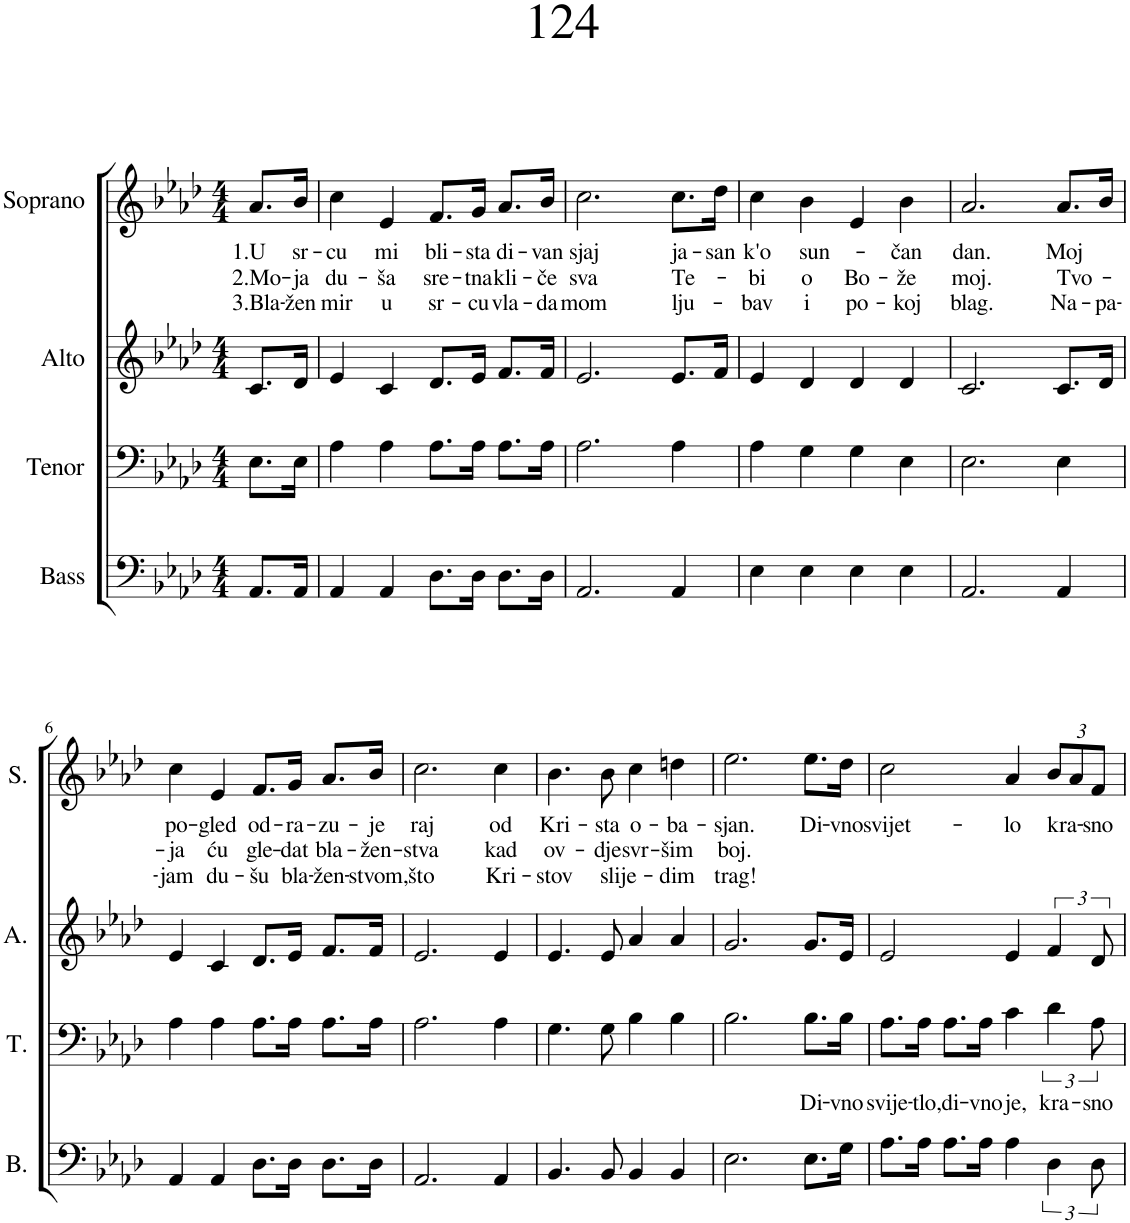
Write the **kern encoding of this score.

**kern	**kern	**text	**kern	**kern	**text	**text	**text
*part4	*part3	*part3	*part2	*part1	*part1	*part1	*part1
*staff4	*staff3	*staff3	*staff2	*staff1	*staff1	*staff1	*staff1
*I"Bass	*I"Tenor	*	*I"Alto	*I"Soprano	*	*	*
*I'B.	*I'T.	*	*I'A.	*I'S.	*	*	*
*clefF4	*clefF4	*	*clefG2	*clefG2	*	*	*
*k[b-e-a-d-]	*k[b-e-a-d-]	*	*k[b-e-a-d-]	*k[b-e-a-d-]	*	*	*
*M4/4	*M4/4	*	*M4/4	*M4/4	*	*	*
=1	=1	=1	=1	=1	=1	=1	=1
!	!	!	!	!	!LO:LY:b	!LO:LY:b	!LO:LY:b
8.AA-/L	8.E-\L	.	8.c/L	8.a-/L	1.U	2.Mo-	3.Bla-
!	!	!	!	!	!LO:LY:b	!LO:LY:b	!LO:LY:b
16AA-/Jk	16E-\Jk	.	16d-/Jk	16b-/Jk	sr-	-ja	-žen
=2	=2	=2	=2	=2	=2	=2	=2
!	!	!	!	!	!LO:LY:b	!LO:LY:b	!LO:LY:b
4AA-/	4A-\	.	4e-/	4cc\	-cu	du-	mir
!	!	!	!	!	!LO:LY:b	!LO:LY:b	!LO:LY:b
4AA-/	4A-\	.	4c/	4e-/	mi	-ša	u
!	!	!	!	!	!LO:LY:b	!LO:LY:b	!LO:LY:b
8.D-\L	8.A-\L	.	8.d-/L	8.f/L	bli-	sre-	sr-
!	!	!	!	!	!LO:LY:b	!LO:LY:b	!LO:LY:b
16D-\Jk	16A-\Jk	.	16e-/Jk	16g/Jk	-sta	-tna	-cu
!	!	!	!	!	!LO:LY:b	!LO:LY:b	!LO:LY:b
8.D-\L	8.A-\L	.	8.f/L	8.a-/L	di-	kli-	vla-
!	!	!	!	!	!LO:LY:b	!LO:LY:b	!LO:LY:b
16D-\Jk	16A-\Jk	.	16f/Jk	16b-/Jk	-van	-če	-da
=3	=3	=3	=3	=3	=3	=3	=3
!	!	!	!	!	!LO:LY:b	!LO:LY:b	!LO:LY:b
2.AA-/	2.A-\	.	2.e-/	2.cc\	sjaj	sva	mom
!	!	!	!	!	!LO:LY:b	!LO:LY:b	!LO:LY:b
4AA-/	4A-\	.	8.e-/L	8.cc\L	ja-	Te-	lju-
!	!	!	!	!	!LO:LY:b	!	!
.	.	.	16f/Jk	16dd-\Jk	-san	.	.
=4	=4	=4	=4	=4	=4	=4	=4
!	!	!	!	!	!LO:LY:b	!LO:LY:b	!LO:LY:b
4E-\	4A-\	.	4e-/	4cc\	k'o	-bi	-bav
!	!	!	!	!	!LO:LY:b	!LO:LY:b	!LO:LY:b
4E-\	4G\	.	4d-/	4b-\	sun-	o	i
!	!	!	!	!	!	!LO:LY:b	!LO:LY:b
4E-\	4G\	.	4d-/	4e-/	.	Bo-	po-
!	!	!	!	!	!LO:LY:b	!LO:LY:b	!LO:LY:b
4E-\	4E-\	.	4d-/	4b-\	-čan	-že	-koj
=5	=5	=5	=5	=5	=5	=5	=5
!	!	!	!	!	!LO:LY:b	!LO:LY:b	!LO:LY:b
2.AA-/	2.E-\	.	2.c/	2.a-/	dan.	moj.	blag.
!	!	!	!	!	!LO:LY:b	!LO:LY:b	!LO:LY:b
4AA-/	4E-\	.	8.c/L	8.a-/L	Moj	Tvo-	Na-
!	!	!	!	!	!	!	!LO:LY:b
.	.	.	16d-/Jk	16b-/Jk	.	.	-pa-
!!LO:LB:g=z
=6	=6	=6	=6	=6	=6	=6	=6
!	!	!	!	!	!LO:LY:b	!LO:LY:b	!LO:LY:b
4AA-/	4A-\	.	4e-/	4cc\	po-	-ja	-jam
!	!	!	!	!	!LO:LY:b	!LO:LY:b	!LO:LY:b
4AA-/	4A-\	.	4c/	4e-/	-gled	ću	du-
!	!	!	!	!	!LO:LY:b	!LO:LY:b	!LO:LY:b
8.D-\L	8.A-\L	.	8.d-/L	8.f/L	od-	gle-	-šu
!	!	!	!	!	!LO:LY:b	!LO:LY:b	!LO:LY:b
16D-\Jk	16A-\Jk	.	16e-/Jk	16g/Jk	-ra-	-dat	bla-
!	!	!	!	!	!LO:LY:b	!LO:LY:b	!LO:LY:b
8.D-\L	8.A-\L	.	8.f/L	8.a-/L	-zu-	bla-	-žen-
!	!	!	!	!	!LO:LY:b	!LO:LY:b	!LO:LY:b
16D-\Jk	16A-\Jk	.	16f/Jk	16b-/Jk	-je	-žen-	-stvom,
=7	=7	=7	=7	=7	=7	=7	=7
!	!	!	!	!	!LO:LY:b	!LO:LY:b	!LO:LY:b
2.AA-/	2.A-\	.	2.e-/	2.cc\	raj	-stva	što
!	!	!	!	!	!LO:LY:b	!LO:LY:b	!LO:LY:b
4AA-/	4A-\	.	4e-/	4cc\	od	kad	Kri-
=8	=8	=8	=8	=8	=8	=8	=8
!	!	!	!	!	!LO:LY:b	!LO:LY:b	!LO:LY:b
4.BB-/	4.G\	.	4.e-/	4.b-\	Kri-	ov-	-stov
!	!	!	!	!	!LO:LY:b	!LO:LY:b	!LO:LY:b
8BB-/	8G\	.	8e-/	8b-\	-sta	-dje	slije-
!	!	!	!	!	!LO:LY:b	!LO:LY:b	!
4BB-/	4B-\	.	4a-/	4cc\	o-	svr-	.
!	!	!	!	!	!LO:LY:b	!LO:LY:b	!LO:LY:b
4BB-/	4B-\	.	4a-/	4ddn\	-ba-	-šim	-dim
=9	=9	=9	=9	=9	=9	=9	=9
!	!	!	!	!	!LO:LY:b	!LO:LY:b	!LO:LY:b
2.E-\	2.B-\	.	2.g/	2.ee-\	-sjan.	boj.	trag!
!	!	!LO:LY:b	!	!	!LO:LY:b	!	!
8.E-\L	8.B-\L	Di-	8.g/L	8.ee-\L	Di-	.	.
!	!	!LO:LY:b	!	!	!LO:LY:b	!	!
16G\Jk	16B-\Jk	-vno	16e-/Jk	16dd-\Jk	-vno	.	.
=10	=10	=10	=10	=10	=10	=10	=10
!	!	!LO:LY:b	!	!	!LO:LY:b	!	!
8.A-\L	8.A-\L	svije-	2e-/	2cc\	svijet-	.	.
!	!	!LO:LY:b	!	!	!	!	!
16A-\Jk	16A-\Jk	-tlo,	.	.	.	.	.
!	!	!LO:LY:b	!	!	!	!	!
8.A-\L	8.A-\L	di-	.	.	.	.	.
!	!	!LO:LY:b	!	!	!	!	!
16A-\Jk	16A-\Jk	-vno	.	.	.	.	.
!	!	!LO:LY:b	!	!	!LO:LY:b	!	!
4A-\	4c\	je,	4e-/	4a-/	-lo	.	.
!	!	!LO:LY:b	!	!	!	!	!
*	*	*	*	*Xbrackettup	*	*	*
!	!	!	!	!	!LO:LY:b	!	!
6D-\	6d-\	kra-	6f/	12b-/L	kra-	.	.
.	.	.	.	12a-/	.	.	.
!	!	!LO:LY:b	!	!	!LO:LY:b	!	!
12D-\	12A-\	-sno	12d-/	12f/J	-sno	.	.
=	=	=	=	=	=	=	=
*-	*-	*-	*-	*-	*-	*-	*-
